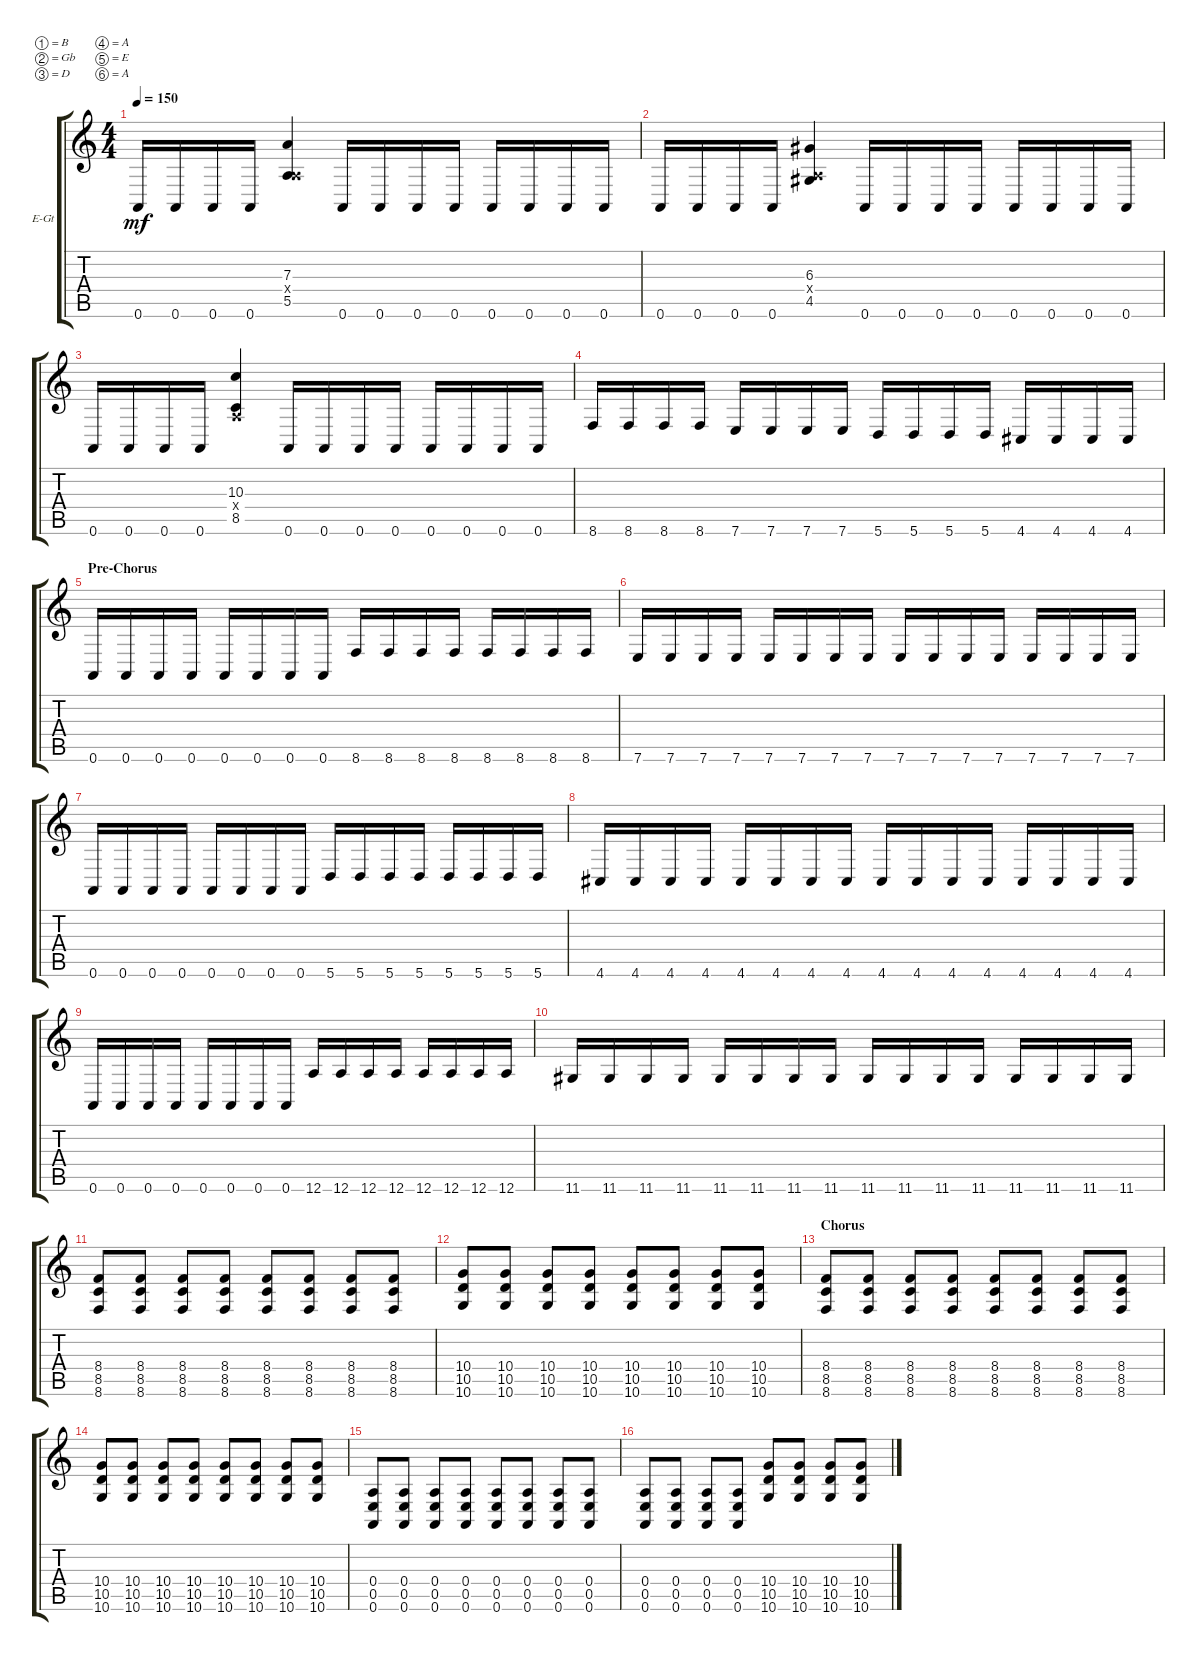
\bracketExtendMode groupsimilarinstruments
\firstSystemTrackNameOrientation horizontal
\otherSystemsTrackNameOrientation horizontal
\track ("Rhythm Guitar 2" "E-Gt") {instrument distortionguitar}
\staff {score tabs}
\tuning (B3 Gb3 D3 A2 E2 A1)
\ts (4 4)
\tempo 150
\clef g2
\ks aminor
0.6.16{dy mf} 0.6.16 0.6.16 0.6.16 (5.5 7.3 0.4{x}).4 0.6.16 0.6.16 0.6.16 0.6.16 0.6.16 0.6.16 0.6.16 0.6.16 |
0.6.16 0.6.16 0.6.16 0.6.16 (4.5 6.3 0.4{x}).4 0.6.16 0.6.16 0.6.16 0.6.16 0.6.16 0.6.16 0.6.16 0.6.16 |
0.6.16 0.6.16 0.6.16 0.6.16 (8.5 10.3 0.4{x}).4 0.6.16 0.6.16 0.6.16 0.6.16 0.6.16 0.6.16 0.6.16 0.6.16 |
8.6.16 8.6.16 8.6.16 8.6.16 7.6.16 7.6.16 7.6.16 7.6.16 5.6.16 5.6.16 5.6.16 5.6.16 4.6.16 4.6.16 4.6.16 4.6.16 |
\section ("" "Pre-Chorus")
0.6.16 0.6.16 0.6.16 0.6.16 0.6.16 0.6.16 0.6.16 0.6.16 8.6.16 8.6.16 8.6.16 8.6.16 8.6.16 8.6.16 8.6.16 8.6.16 |
7.6.16 7.6.16 7.6.16 7.6.16 7.6.16 7.6.16 7.6.16 7.6.16 7.6.16 7.6.16 7.6.16 7.6.16 7.6.16 7.6.16 7.6.16 7.6.16 |
0.6.16 0.6.16 0.6.16 0.6.16 0.6.16 0.6.16 0.6.16 0.6.16 5.6.16 5.6.16 5.6.16 5.6.16 5.6.16 5.6.16 5.6.16 5.6.16 |
4.6.16 4.6.16 4.6.16 4.6.16 4.6.16 4.6.16 4.6.16 4.6.16 4.6.16 4.6.16 4.6.16 4.6.16 4.6.16 4.6.16 4.6.16 4.6.16 |
0.6.16 0.6.16 0.6.16 0.6.16 0.6.16 0.6.16 0.6.16 0.6.16 12.6.16 12.6.16 12.6.16 12.6.16 12.6.16 12.6.16 12.6.16 12.6.16 |
11.6.16 11.6.16 11.6.16 11.6.16 11.6.16 11.6.16 11.6.16 11.6.16 11.6.16 11.6.16 11.6.16 11.6.16 11.6.16 11.6.16 11.6.16 11.6.16 |
(8.6 8.5 8.4).8 (8.6 8.5 8.4).8 (8.6 8.5 8.4).8 (8.6 8.5 8.4).8 (8.6 8.5 8.4).8 (8.6 8.5 8.4).8 (8.6 8.5 8.4).8 (8.6 8.5 8.4).8 |
(10.6 10.5 10.4).8 (10.6 10.5 10.4).8 (10.6 10.5 10.4).8 (10.6 10.5 10.4).8 (10.6 10.5 10.4).8 (10.6 10.5 10.4).8 (10.6 10.5 10.4).8 (10.6 10.5 10.4).8 |
\section ("" "Chorus")
(8.6 8.5 8.4).8 (8.6 8.5 8.4).8 (8.6 8.5 8.4).8 (8.6 8.5 8.4).8 (8.6 8.5 8.4).8 (8.6 8.5 8.4).8 (8.6 8.5 8.4).8 (8.6 8.5 8.4).8 |
(10.6 10.5 10.4).8 (10.6 10.5 10.4).8 (10.6 10.5 10.4).8 (10.6 10.5 10.4).8 (10.6 10.5 10.4).8 (10.6 10.5 10.4).8 (10.6 10.5 10.4).8 (10.6 10.5 10.4).8 |
(0.6 0.5 0.4).8 (0.6 0.5 0.4).8 (0.6 0.5 0.4).8 (0.6 0.5 0.4).8 (0.6 0.5 0.4).8 (0.6 0.5 0.4).8 (0.6 0.5 0.4).8 (0.6 0.5 0.4).8 |
(0.6 0.5 0.4).8 (0.6 0.5 0.4).8 (0.6 0.5 0.4).8 (0.6 0.5 0.4).8 (10.6 10.5 10.4).8 (10.6 10.5 10.4).8 (10.6 10.5 10.4).8 (10.6 10.5 10.4).8
